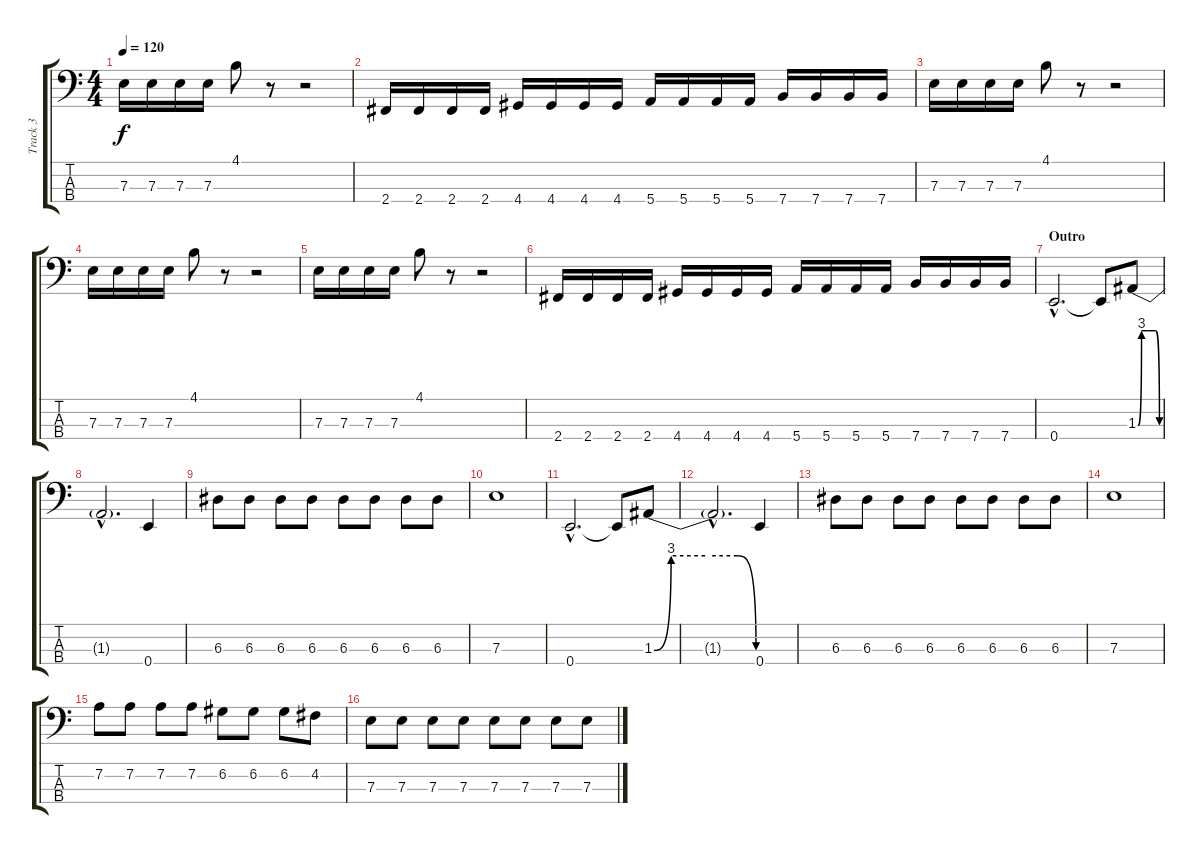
\track ("Track 3" "Track 3") {instrument electricbasspick}
\staff {score tabs}
\tuning (G2 D2 A1 E1) {hide}
\ts (4 4)
\tempo 120
\clef f4
\ks c
7.3.16{dy f} 7.3.16 7.3.16 7.3.16 4.1.8 r.8 r.2 |
2.4.16 2.4.16 2.4.16 2.4.16 4.4.16 4.4.16 4.4.16 4.4.16 5.4.16 5.4.16 5.4.16 5.4.16 7.4.16 7.4.16 7.4.16 7.4.16 |
7.3.16 7.3.16 7.3.16 7.3.16 4.1.8 r.8 r.2 |
7.3.16 7.3.16 7.3.16 7.3.16 4.1.8 r.8 r.2 |
7.3.16 7.3.16 7.3.16 7.3.16 4.1.8 r.8 r.2 |
2.4.16 2.4.16 2.4.16 2.4.16 4.4.16 4.4.16 4.4.16 4.4.16 5.4.16 5.4.16 5.4.16 5.4.16 7.4.16 7.4.16 7.4.16 7.4.16 |
\section ("" "Outro")
0.4{hac}.2{d} 0.4{t}.8 1.3{be (custom 0 0 10 12 30 12 49 12 60 0)}.8 |
1.3{hac t}.2{d} 0.4.4 |
6.3.8 6.3.8 6.3.8 6.3.8 6.3.8 6.3.8 6.3.8 6.3.8 |
7.3.1 |
0.4{hac}.2{d} 0.4{t}.8 1.3{be (custom 0 0 10 12 30 12 49 12 60 0)}.8 |
1.3{hac t}.2{d} 0.4.4 |
6.3.8 6.3.8 6.3.8 6.3.8 6.3.8 6.3.8 6.3.8 6.3.8 |
7.3.1 |
7.2.8 7.2.8 7.2.8 7.2.8 6.2.8 6.2.8 6.2.8 4.2.8 |
7.3.8 7.3.8 7.3.8 7.3.8 7.3.8 7.3.8 7.3.8 7.3.8
